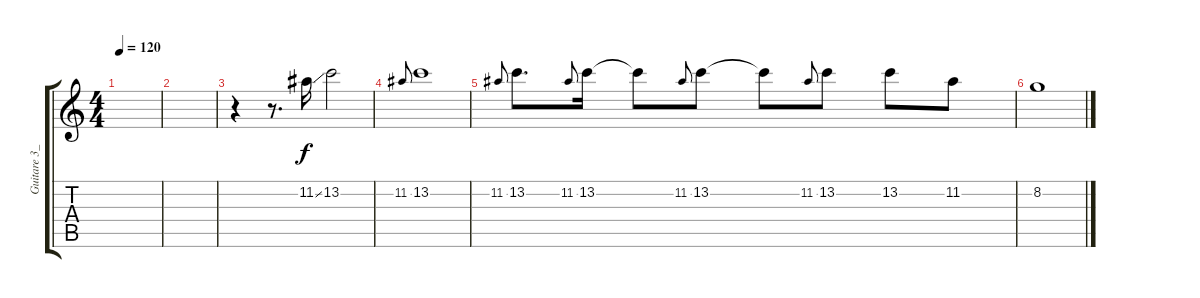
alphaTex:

\track ("Guitare 3_3" "Guitare 3_") {instrument overdrivenguitar}
\staff {score tabs}
\tuning (E4 B3 G3 D3 A2 E2) {hide}
\ts (4 4)
\tempo 120
\clef g2
\ks c
|
|
r.4 r.8{d} 11.2{ss}.16 13.2.2 |
11.2.8{gr onbeat} 13.2.1 |
11.2.8{gr onbeat} 13.2.8{d} 11.2.8{gr onbeat} 13.2.16 13.2{t}.8 11.2.8{gr onbeat} 13.2.8 13.2{t}.8 11.2.8{gr onbeat} 13.2.8 13.2.8 11.2.8 |
8.2.1
